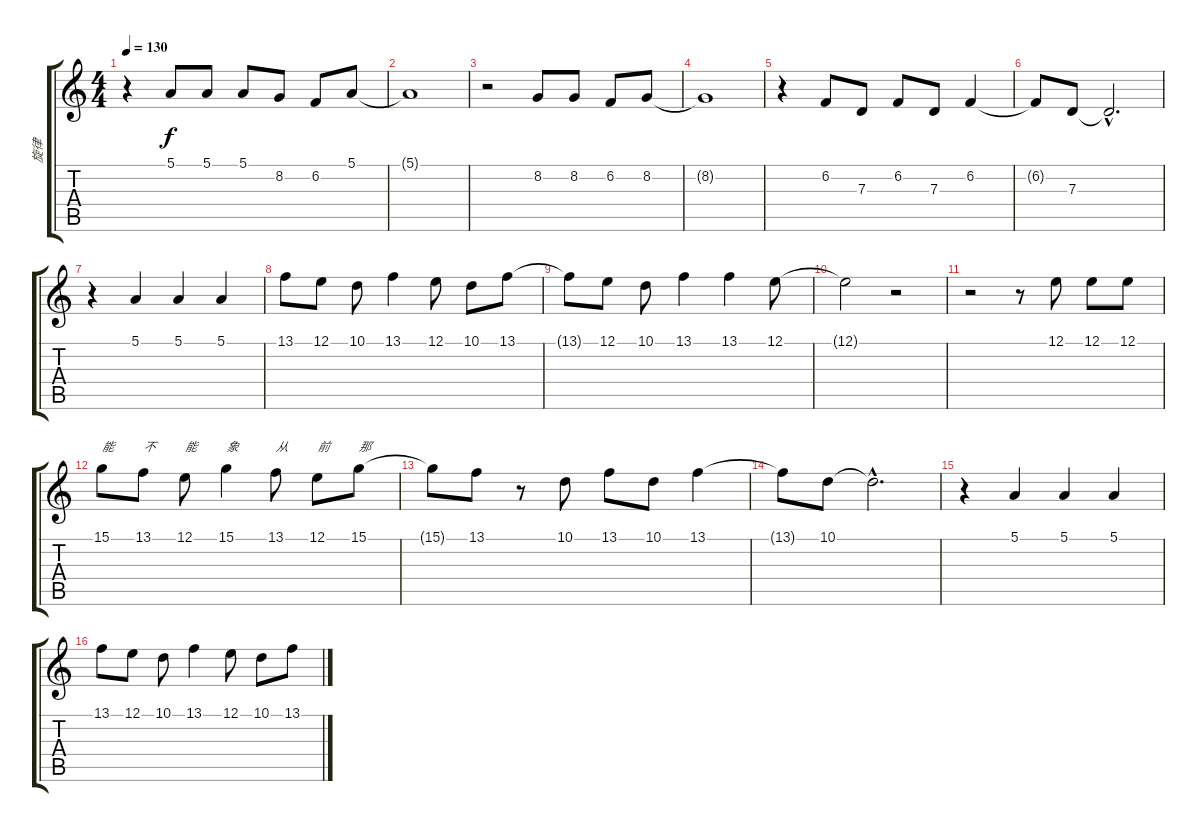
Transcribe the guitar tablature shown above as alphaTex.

\track ("旋律" "旋律") {instrument flute}
\staff {score tabs}
\tuning (E4 B3 G3 D3 A2 E2) {hide}
\ts (4 4)
\tempo 130
\clef g2
\ks c
r.4{dy f} 5.1.8 5.1.8 5.1.8 8.2.8 6.2.8 5.1.8 |
5.1{t}.1 |
r.2 8.2.8 8.2.8 6.2.8 8.2.8 |
8.2{t}.1 |
r.4 6.2.8 7.3.8 6.2.8 7.3.8 6.2.4 |
6.2{t}.8 7.3.8 7.3{hac t}.2{d} |
r.4 5.1.4 5.1.4 5.1.4 |
13.1.8 12.1.8 10.1.8 13.1.4 12.1.8 10.1.8 13.1.8 |
13.1{t}.8 12.1.8 10.1.8 13.1.4 13.1.4 12.1.8 |
12.1{t}.2 r.2 |
r.2 r.8 12.1.8 12.1.8 12.1.8 |
15.1.8{txt "能"} 13.1.8{txt "不"} 12.1.8{txt "能"} 15.1.4{txt "象"} 13.1.8{txt "从"} 12.1.8{txt "前"} 15.1.8{txt "那"} |
15.1{t}.8 13.1.8 r.8 10.1.8 13.1.8 10.1.8 13.1.4 |
13.1{t}.8 10.1.8 10.1{hac t}.2{d} |
r.4 5.1.4 5.1.4 5.1.4 |
13.1.8 12.1.8 10.1.8 13.1.4 12.1.8 10.1.8 13.1.8
